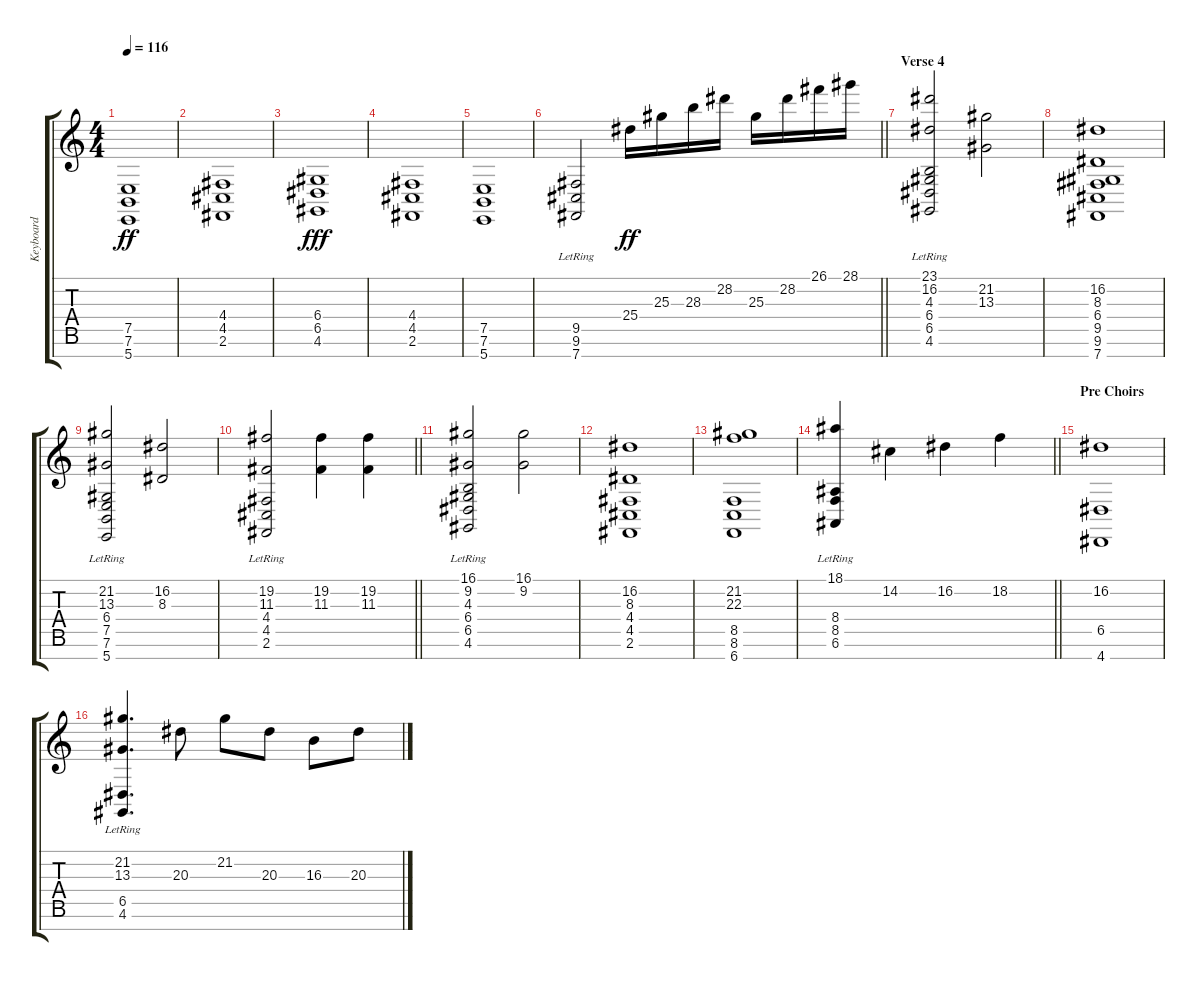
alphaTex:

\track ("Keyboard" "Keyboard") {instrument electricgrandpiano}
\staff {score tabs}
\tuning (E4 B3 G3 D3 A2 E2 B1) {hide}
\ts (4 4)
\tempo 116
\clef g2
\ks c
(7.5 7.6 5.7).1{dy ff} |
(4.4 4.5 2.6).1 |
(6.4 6.5 4.6).1{dy fff} |
(4.4 4.5 2.6).1 |
(7.5 7.6 5.7).1 |
\barLineRight lightlight
(9.5{lr} 9.6{lr} 7.7{lr}).2 25.4.16{dy ff} 25.3.16 28.3.16 28.2.16 25.3.16 28.2.16 26.1.16 28.1.16 |
\section ("" "Verse 4")
(23.1 16.2 4.3 6.4{lr} 6.5{lr} 4.6{lr}).2 (21.2 13.3).2 |
(16.2 8.3 6.4 9.5 9.6 7.7).1 |
(21.2 13.3 6.4 7.5{lr} 7.6{lr} 5.7{lr}).2 (16.2 8.3).2 |
\barLineRight lightlight
(19.2 11.3 4.4{lr} 4.5{lr} 2.6{lr}).2 (19.2 11.3).4 (19.2 11.3).4 |
(16.1 9.2 4.3 6.4{lr} 6.5{lr} 4.6{lr}).2 (16.1 9.2).2 |
(16.2 8.3 4.4 4.5 2.6).1 |
(21.2 22.3 8.5 8.6 6.7).1 |
\barLineRight lightlight
(18.1{lr} 8.4{lr} 8.5{lr} 6.6{lr}).4 14.2.4 16.2.4 18.2.4 |
\section ("" "Pre Choirs")
(16.2 6.5 4.7).1 |
(21.2 13.3 6.5{lr} 4.6{lr}).4{d} 20.3.8 21.2.8 20.3.8 16.3.8 20.3.8
